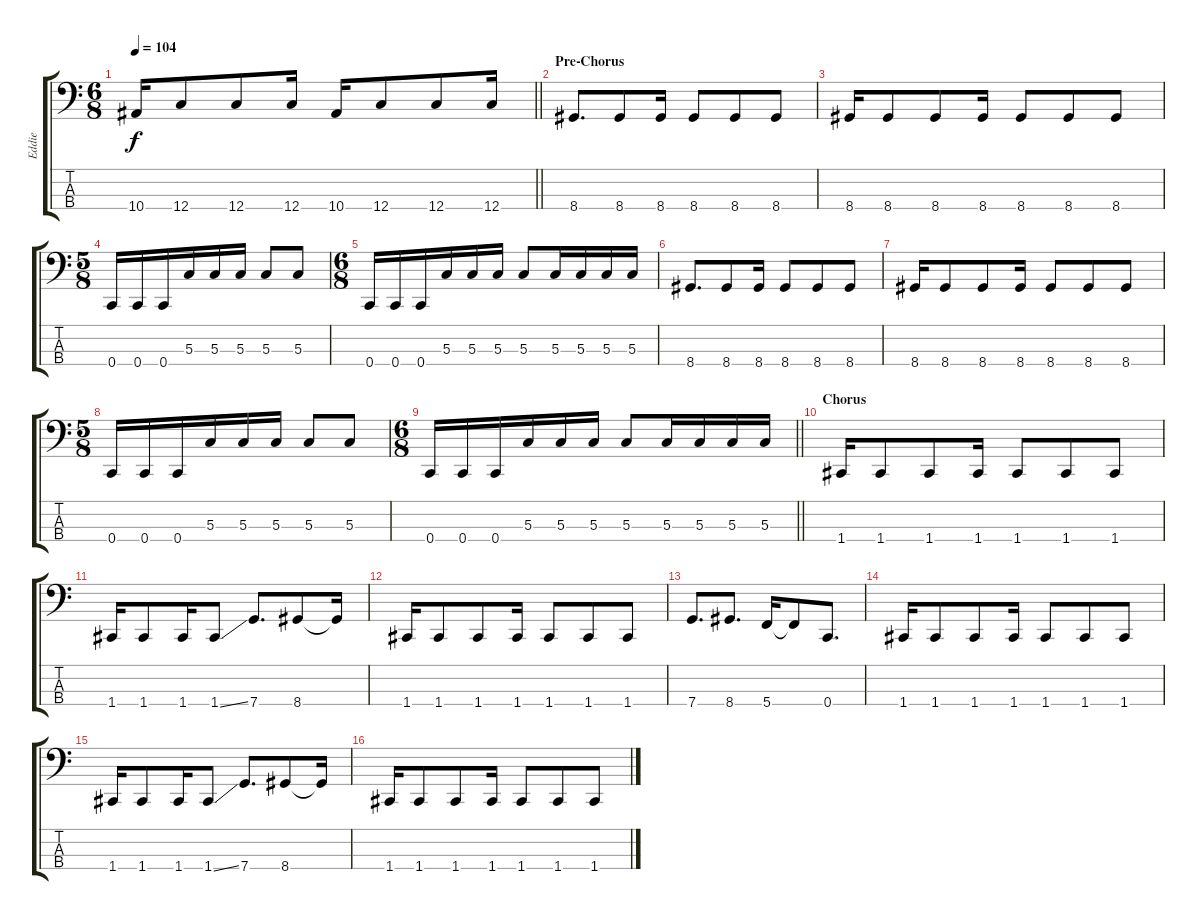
\track ("Eddie" "Eddie") {instrument electricbasspick}
\staff {score tabs}
\tuning (F2 C2 G1 C1) {hide}
\ts (6 8)
\tempo 104
\clef f4
\barLineRight lightlight
\ks c
10.4.16{dy f} 12.4.8 12.4.8 12.4.16 10.4.16 12.4.8 12.4.8 12.4.16 |
\section ("" "Pre-Chorus")
8.4.8{d} 8.4.8 8.4.16 8.4.8 8.4.8 8.4.8 |
8.4.16 8.4.8 8.4.8 8.4.16 8.4.8 8.4.8 8.4.8 |
\ts (5 8)
0.4.16 0.4.16 0.4.16 5.3.16 5.3.16 5.3.16 5.3.8 5.3.8 |
\ts (6 8)
0.4.16 0.4.16 0.4.16 5.3.16 5.3.16 5.3.16 5.3.8 5.3.16 5.3.16 5.3.16 5.3.16 |
8.4.8{d} 8.4.8 8.4.16 8.4.8 8.4.8 8.4.8 |
8.4.16 8.4.8 8.4.8 8.4.16 8.4.8 8.4.8 8.4.8 |
\ts (5 8)
0.4.16 0.4.16 0.4.16 5.3.16 5.3.16 5.3.16 5.3.8 5.3.8 |
\ts (6 8)
\barLineRight lightlight
0.4.16 0.4.16 0.4.16 5.3.16 5.3.16 5.3.16 5.3.8 5.3.16 5.3.16 5.3.16 5.3.16 |
\section ("" "Chorus")
1.4.16 1.4.8 1.4.8 1.4.16 1.4.8 1.4.8 1.4.8 |
1.4.16 1.4.8 1.4.16 1.4{ss}.8 7.4.8{d} 8.4.8 8.4{t}.16 |
1.4.16 1.4.8 1.4.8 1.4.16 1.4.8 1.4.8 1.4.8 |
7.4.8{d} 8.4.8{d} 5.4.16 5.4{t}.8 0.4.8{d} |
1.4.16 1.4.8 1.4.8 1.4.16 1.4.8 1.4.8 1.4.8 |
1.4.16 1.4.8 1.4.16 1.4{ss}.8 7.4.8{d} 8.4.8 8.4{t}.16 |
1.4.16 1.4.8 1.4.8 1.4.16 1.4.8 1.4.8 1.4.8
